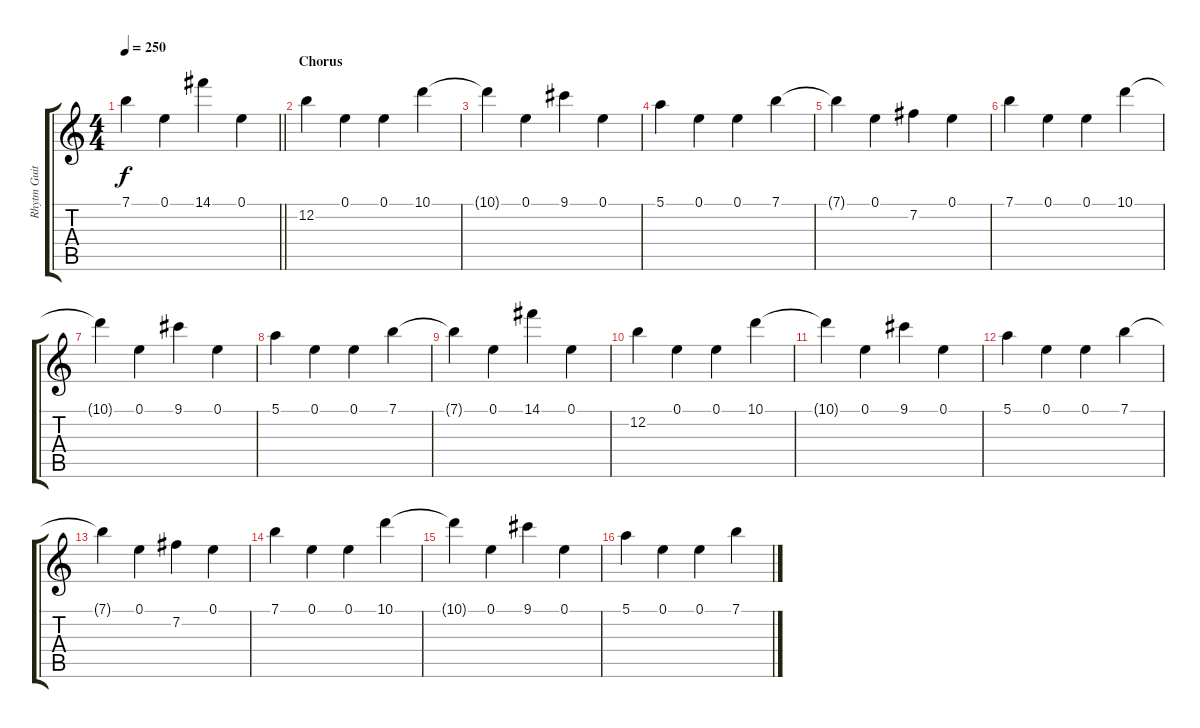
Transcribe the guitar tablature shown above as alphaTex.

\track ("Rhytm Guitar" "Rhytm Guit") {instrument electricguitarclean}
\staff {score tabs}
\tuning (E4 B3 G3 D3 A2 E2) {hide}
\ts (4 4)
\tempo 250
\clef g2
\barLineRight lightlight
\ks c
7.1{t}.4{dy f} 0.1.4 14.1.4 0.1.4 |
\section ("" "Chorus")
12.2.4 0.1.4 0.1.4 10.1.4 |
10.1{t}.4 0.1.4 9.1.4 0.1.4 |
5.1.4 0.1.4 0.1.4 7.1.4 |
7.1{t}.4 0.1.4 7.2.4 0.1.4 |
7.1.4 0.1.4 0.1.4 10.1.4 |
10.1{t}.4 0.1.4 9.1.4 0.1.4 |
5.1.4 0.1.4 0.1.4 7.1.4 |
7.1{t}.4 0.1.4 14.1.4 0.1.4 |
12.2.4 0.1.4 0.1.4 10.1.4 |
10.1{t}.4 0.1.4 9.1.4 0.1.4 |
5.1.4 0.1.4 0.1.4 7.1.4 |
7.1{t}.4 0.1.4 7.2.4 0.1.4 |
7.1.4 0.1.4 0.1.4 10.1.4 |
10.1{t}.4 0.1.4 9.1.4 0.1.4 |
5.1.4 0.1.4 0.1.4 7.1.4
